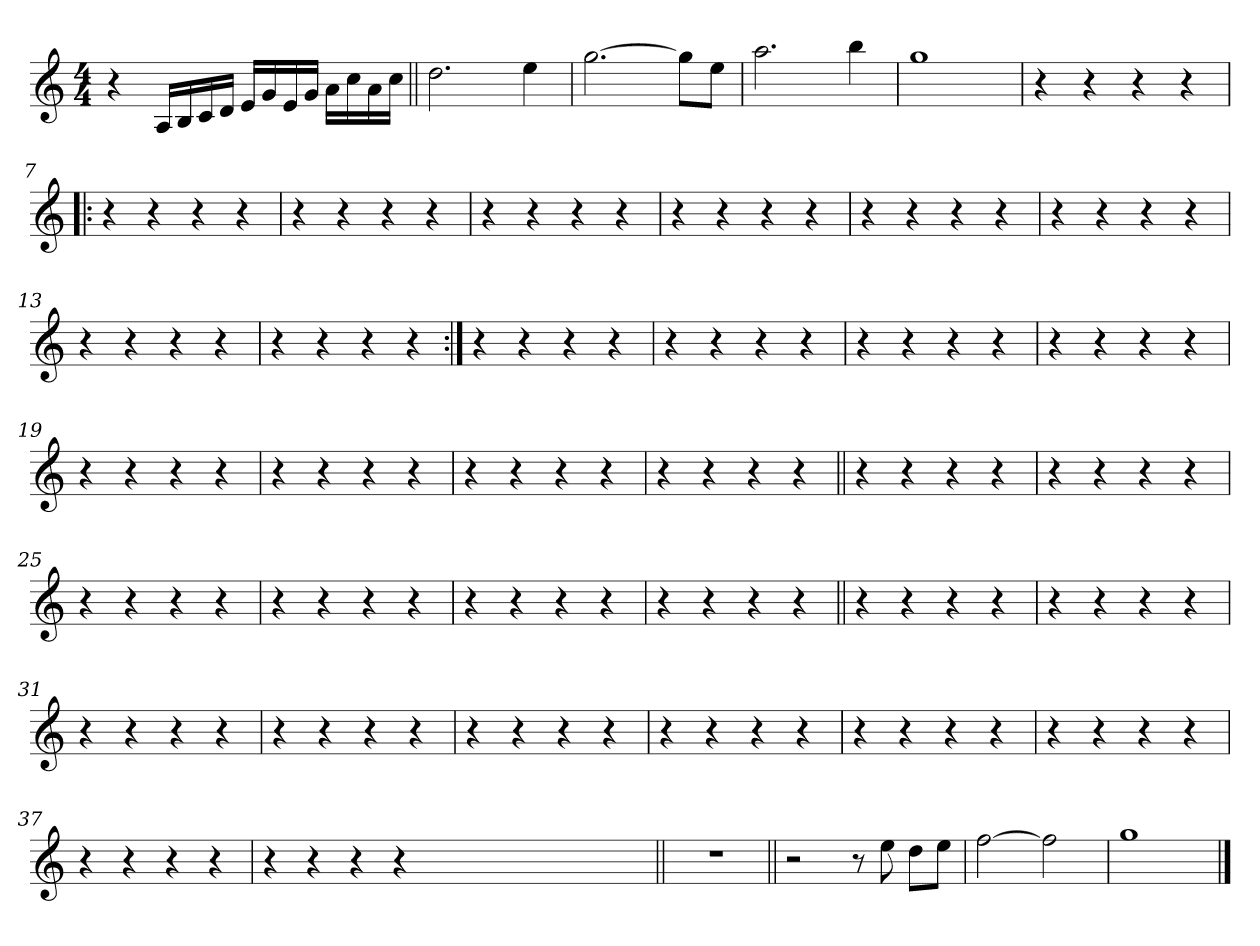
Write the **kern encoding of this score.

**kern
*part1
*staff1
!!LO:PB:g=z
*clefG2
*k[]
*C:
*M4/4
*MM97
=1
4r
16Ai/LL
16Bi/
16ci/
16di/JJ
16ei/LL
16gi/
16ei/
16gi/JJ
16ai\LL
16cci\
16ai\
16cci\JJ
=2||
2.ddi\
4eei\
=3
[>2.ggi\
8ggi\L]
8eei\J
=4
2.aai\
4bbi\
=5
1ggi
=6
4r
4r
4r
4r
!!LO:LB:g=z
=7!|:
4r
4r
4r
4r
=8
4r
4r
4r
4r
=9
4r
4r
4r
4r
=10
4r
4r
4r
4r
=11
4r
4r
4r
4r
=12
4r
4r
4r
4r
!!LO:LB:g=z
=13
4r
4r
4r
4r
=14
4r
4r
4r
4r
=15:|!
4r
4r
4r
4r
=16
4r
4r
4r
4r
=17
4r
4r
4r
4r
=18
4r
4r
4r
4r
!!LO:LB:g=z
=19
4r
4r
4r
4r
=20
4r
4r
4r
4r
=21
4r
4r
4r
4r
=22
4r
4r
4r
4r
=23||
4r
4r
4r
4r
=24
4r
4r
4r
4r
!!LO:LB:g=z
=25
4r
4r
4r
4r
=26
4r
4r
4r
4r
=27
4r
4r
4r
4r
=28
4r
4r
4r
4r
=29||
4r
4r
4r
4r
=30
4r
4r
4r
4r
!!LO:LB:g=z
=31
4r
4r
4r
4r
=32
4r
4r
4r
4r
=33
4r
4r
4r
4r
=34
4r
4r
4r
4r
=35
4r
4r
4r
4r
=36
4r
4r
4r
4r
!!LO:LB:g=z
=37
4r
4r
4r
4r
=38
4r
4r
4r
4r
4%15ryy
=39||
1r
=40||
2r
8r
8eei\
8ddi\L
8eei\J
=41
[>2ffi\
2ffi\]
=42
1ggi
==
*-
